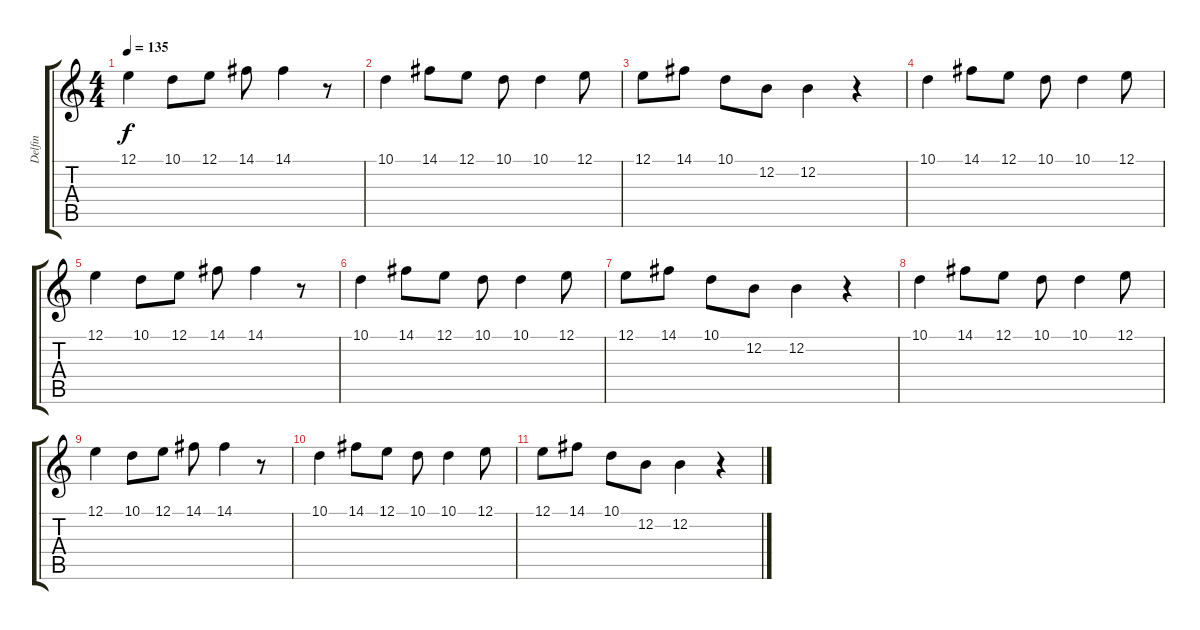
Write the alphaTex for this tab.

\track ("Delfin" "Delfin") {instrument lead6voice}
\staff {score tabs}
\tuning (E4 B3 G3 D3 A2 E2) {hide}
\ts (4 4)
\tempo 135
\clef g2
\ks c
12.1.4{dy f} 10.1.8 12.1.8 14.1.8 14.1.4 r.8 |
10.1.4 14.1.8 12.1.8 10.1.8 10.1.4 12.1.8 |
12.1.8 14.1.8 10.1.8 12.2.8 12.2.4 r.4 |
10.1.4 14.1.8 12.1.8 10.1.8 10.1.4 12.1.8 |
12.1.4 10.1.8 12.1.8 14.1.8 14.1.4 r.8 |
10.1.4 14.1.8 12.1.8 10.1.8 10.1.4 12.1.8 |
12.1.8 14.1.8 10.1.8 12.2.8 12.2.4 r.4 |
10.1.4 14.1.8 12.1.8 10.1.8 10.1.4 12.1.8 |
12.1.4 10.1.8 12.1.8 14.1.8 14.1.4 r.8 |
10.1.4 14.1.8 12.1.8 10.1.8 10.1.4 12.1.8 |
12.1.8 14.1.8 10.1.8 12.2.8 12.2.4 r.4
